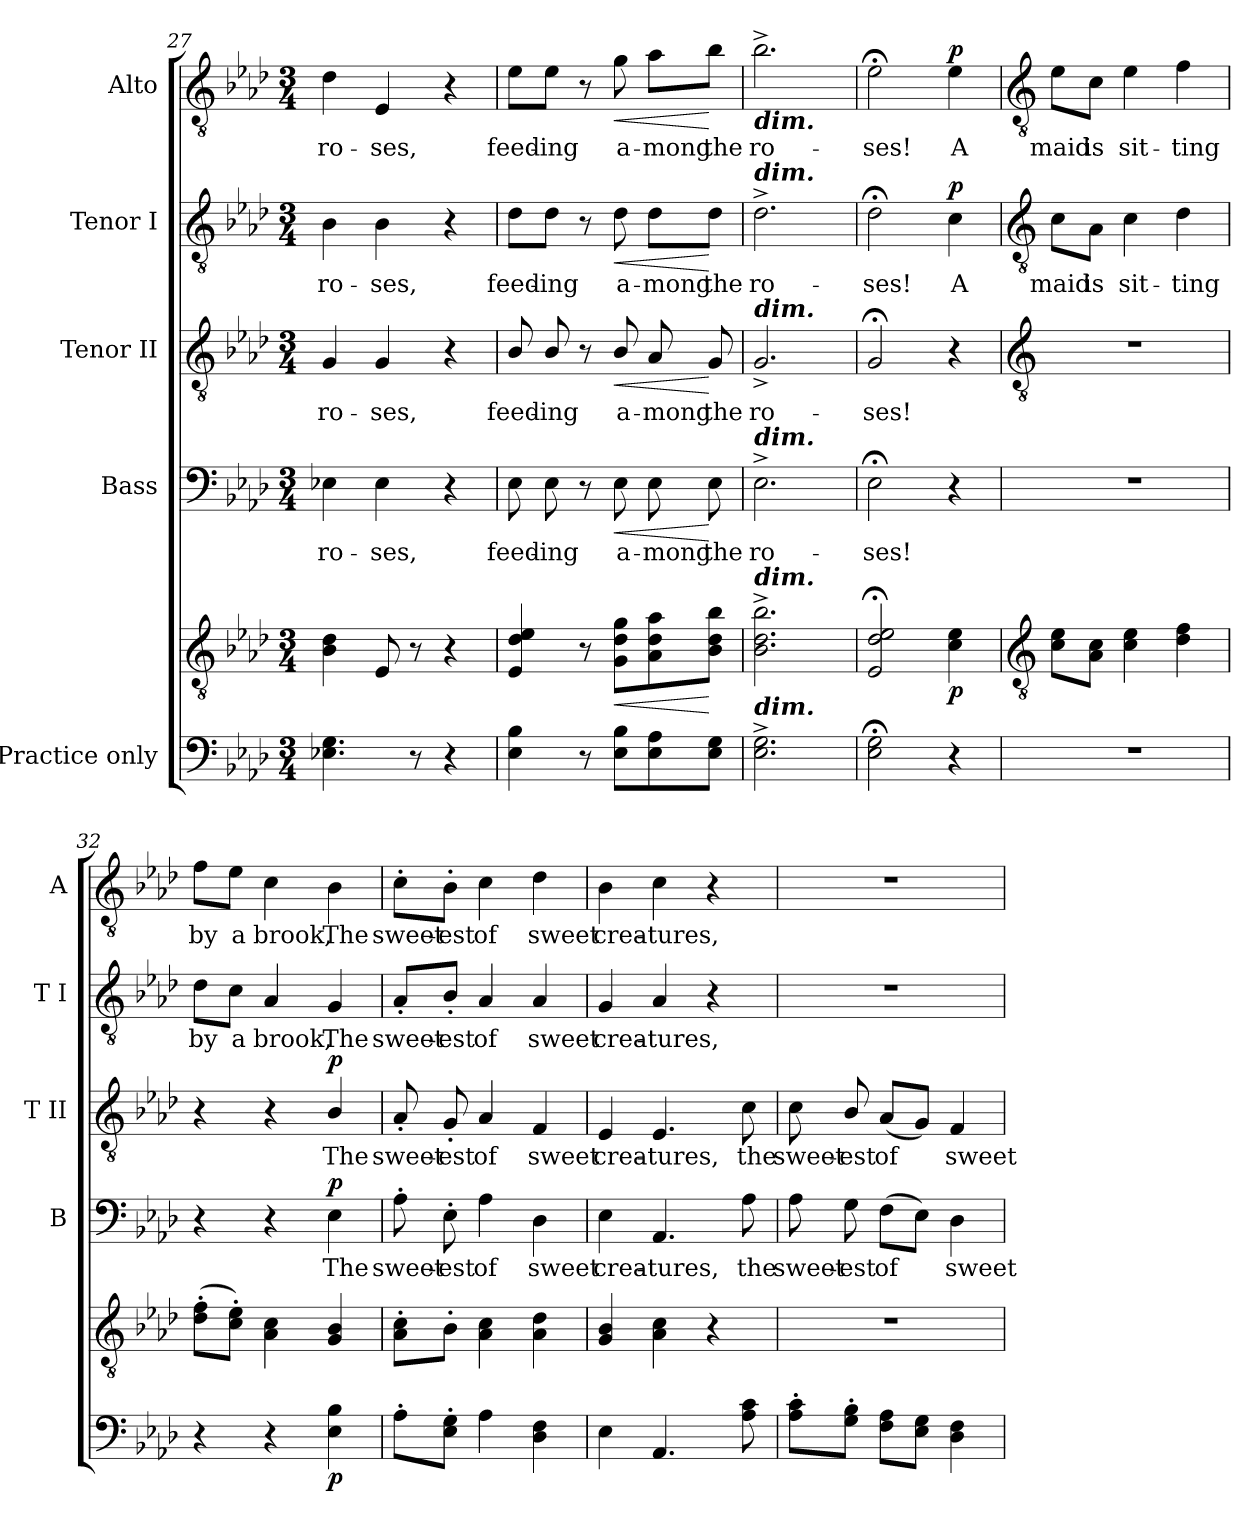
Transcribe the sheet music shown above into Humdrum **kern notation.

**kern	**kern	**dynam	**kern	**text	**dynam	**kern	**text	**dynam	**kern	**text	**dynam	**kern	**text	**dynam
*part5	*part5	*part5	*part4	*part4	*part4	*part3	*part3	*part3	*part2	*part2	*part2	*part1	*part1	*part1
*staff6	*staff5	*staff5/6	*staff4	*staff4	*staff4	*staff3	*staff3	*staff3	*staff2	*staff2	*staff2	*staff1	*staff1	*staff1
*I"Practice only	*	*	*I"Bass	*	*	*I"Tenor II	*	*	*I"Tenor I	*	*	*I"Alto	*	*
*	*	*	*I'B	*	*	*I'T II	*	*	*I'T I	*	*	*I'A	*	*
*clefF4	*clefGv2	*	*clefF4	*	*	*clefGv2	*	*	*clefGv2	*	*	*clefGv2	*	*
*k[b-e-a-d-]	*k[b-e-a-d-]	*	*k[b-e-a-d-]	*	*	*k[b-e-a-d-]	*	*	*k[b-e-a-d-]	*	*	*k[b-e-a-d-]	*	*
*A-:	*A-:	*	*A-:	*	*	*A-:	*	*	*A-:	*	*	*A-:	*	*
*M3/4	*M3/4	*	*M3/4	*	*	*M3/4	*	*	*M3/4	*	*	*M3/4	*	*
=27	=27	=27	=27	=27	=27	=27	=27	=27	=27	=27	=27	=27	=27	=27
!	!	!	!	!LO:LY:b	!	!	!LO:LY:b	!	!	!LO:LY:b	!	!	!LO:LY:b	!
4.E-X 4.G	4B- 4d-	.	4E-X	ro-	.	4G	ro-	.	4B-	ro-	.	4d-	ro-	.
!	!	!	!	!LO:LY:b	!	!	!LO:LY:b	!	!	!LO:LY:b	!	!	!LO:LY:b	!
.	8E-	.	4E-	-ses,	.	4G	-ses,	.	4B-	-ses,	.	4E-	-ses,	.
8r	8r	.	.	.	.	.	.	.	.	.	.	.	.	.
4r	4r	.	4r	.	.	4r	.	.	4r	.	.	4r	.	.
=28	=28	=28	=28	=28	=28	=28	=28	=28	=28	=28	=28	=28	=28	=28
!	!	!	!	!LO:LY:b	!	!	!LO:LY:b	!	!	!LO:LY:b	!	!	!LO:LY:b	!
4E- 4B-	4E- 4d- 4e-	.	8E-	feed-	.	8B-/	feed-	.	8d-\L	feed-	.	8e-\L	feed-	.
!	!	!	!	!LO:LY:b	!	!	!LO:LY:b	!	!	!LO:LY:b	!	!	!LO:LY:b	!
.	.	.	8E-	-ing	.	8B-/	-ing	.	8d-\J	-ing	.	8e-\J	-ing	.
8r	8r	.	8r	.	.	8r	.	.	8r	.	.	8r	.	.
!	!	!LO:HP:b	!	!LO:LY:b	!LO:HP:b	!	!LO:LY:b	!LO:HP:b	!	!LO:LY:b	!LO:HP:b	!	!LO:LY:b	!LO:HP:b
8E- 8B-L	8G 8d- 8gL	<	8E-	a-	<	8B-/	a-	<	8d-	a-	<	8g	a-	<
!	!	!	!	!LO:LY:b	!	!	!LO:LY:b	!	!	!LO:LY:b	!	!	!LO:LY:b	!
8E- 8A-	8A- 8d- 8a-	.	8E-	-mong	.	8A-	-mong	.	8d-\L	-mong	.	8a-\L	-mong	.
!	!	!	!	!LO:LY:b	!	!	!LO:LY:b	!	!	!LO:LY:b	!	!	!LO:LY:b	!
8E- 8GJ	8B- 8d- 8b-J	[	8E-	the	[	8G	the	[	8d-\J	the	[	8b-\J	the	[
=29	=29	=29	=29	=29	=29	=29	=29	=29	=29	=29	=29	=29	=29	=29
!	!	!	!	!	!	!	!	!	!	!	!	!LO:TX:b:Bi:t=dim.	!	!
!	!	!	!	!	!	!	!	!	!LO:TX:a:Bi:t=dim.	!	!	!	!	!
!	!	!	!	!	!	!LO:TX:a:Bi:t=dim.	!	!	!	!	!	!	!	!
!	!	!	!LO:TX:a:Bi:t=dim.	!	!	!	!	!	!	!	!	!	!	!
!	!LO:TX:a:Bi:t=dim.	!	!	!	!	!	!	!	!	!	!	!	!	!
!LO:TX:a:Bi:t=dim.	!	!	!	!	!	!	!	!	!	!	!	!	!	!
!	!	!	!	!LO:LY:b	!	!	!LO:LY:b	!	!	!LO:LY:b	!	!	!LO:LY:b	!
2.E-^ 2.G^	2.B-^ 2.d-^ 2.b-^	.	2.E-^	ro-	.	2.G^	ro-	.	2.d-^	ro-	.	2.b-^	ro-	.
=30	=30	=30	=30	=30	=30	=30	=30	=30	=30	=30	=30	=30	=30	=30
!	!	!	!	!LO:LY:b	!	!	!LO:LY:b	!	!	!LO:LY:b	!	!	!LO:LY:b	!
2E-; 2G;	2E-;< 2d-;< 2e-;<	.	2E-;<	-ses!	.	2G;<	-ses!	.	2d-;<	-ses!	.	2e-;<	-ses!	.
!	!	!LO:DY:b	!	!	!	!	!	!	!	!LO:LY:b	!LO:DY:b	!	!LO:LY:b	!LO:DY:b
4r	4c 4e-	p	4r	.	.	4r	.	.	4c	A	p	4e-	A	p
!!LO:LB:g=z
=31	=31	=31	=31	=31	=31	=31	=31	=31	=31	=31	=31	=31	=31	=31
*	*clefGv2	*	*	*	*	*clefGv2	*	*	*clefGv2	*	*	*clefGv2	*	*
!LO:N:vis=1	!	!	!LO:N:vis=1	!	!	!LO:N:vis=1	!	!	!	!LO:LY:b	!	!	!LO:LY:b	!
2.r	8c 8e-L	.	2.r	.	.	2.r	.	.	8c\L	maid	.	8e-\L	maid	.
!	!	!	!	!	!	!	!	!	!	!LO:LY:b	!	!	!LO:LY:b	!
.	8A- 8cJ	.	.	.	.	.	.	.	8A-\J	is	.	8c\J	is	.
!	!	!	!	!	!	!	!	!	!	!LO:LY:b	!	!	!LO:LY:b	!
.	4c 4e-	.	.	.	.	.	.	.	4c	sit-	.	4e-	sit-	.
!	!	!	!	!	!	!	!	!	!	!LO:LY:b	!	!	!LO:LY:b	!
.	4d- 4f	.	.	.	.	.	.	.	4d-	-ting	.	4f	-ting	.
=32	=32	=32	=32	=32	=32	=32	=32	=32	=32	=32	=32	=32	=32	=32
!	!	!	!	!	!	!	!	!	!	!LO:LY:b	!	!	!LO:LY:b	!
4r	(>8d-' 8f'L	.	4r	.	.	4r	.	.	8d-\L	by	.	8f\L	by	.
!	!	!	!	!	!	!	!	!	!	!LO:LY:b	!	!	!LO:LY:b	!
.	8c' 8e-'J)	.	.	.	.	.	.	.	8c\J	a	.	8e-\J	a	.
!	!	!	!	!	!	!	!	!	!	!LO:LY:b	!	!	!LO:LY:b	!
4r	4A- 4c	.	4r	.	.	4r	.	.	4A-	brook,	.	4c	brook,	.
!	!	!LO:DY:b=2	!	!LO:LY:b	!LO:DY:b	!	!LO:LY:b	!LO:DY:b	!	!LO:LY:b	!	!	!LO:LY:b	!
4E-\ 4B-\	4G 4B-	p	4E-\	The	p	4B-/	The	p	4G	The	.	4B-	The	.
=33	=33	=33	=33	=33	=33	=33	=33	=33	=33	=33	=33	=33	=33	=33
!	!	!	!	!LO:LY:b	!	!	!LO:LY:b	!	!	!LO:LY:b	!	!	!LO:LY:b	!
8A-'L	8A-' 8c'L	.	8A-'	sweet-	.	8A-'	sweet-	.	8A-'/L	sweet-	.	8c'\L	sweet-	.
!	!	!	!	!LO:LY:b	!	!	!LO:LY:b	!	!	!LO:LY:b	!	!	!LO:LY:b	!
8E-' 8G'J	8B-'J	.	8E-'	-est	.	8G'	-est	.	8B-'/J	-est	.	8B-'\J	-est	.
!	!	!	!	!LO:LY:b	!	!	!LO:LY:b	!	!	!LO:LY:b	!	!	!LO:LY:b	!
4A-	4A- 4c	.	4A-	of	.	4A-	of	.	4A-	of	.	4c	of	.
!	!	!	!	!LO:LY:b	!	!	!LO:LY:b	!	!	!LO:LY:b	!	!	!LO:LY:b	!
4D- 4F	4A- 4d-	.	4D-	sweet	.	4F	sweet	.	4A-	sweet	.	4d-	sweet	.
=34	=34	=34	=34	=34	=34	=34	=34	=34	=34	=34	=34	=34	=34	=34
!	!	!	!	!LO:LY:b	!	!	!LO:LY:b	!	!	!LO:LY:b	!	!	!LO:LY:b	!
4E-	4G 4B-	.	4E-	crea-	.	4E-	crea-	.	4G	crea-	.	4B-	crea-	.
!	!	!	!	!LO:LY:b	!	!	!LO:LY:b	!	!	!LO:LY:b	!	!	!LO:LY:b	!
4.AA-	4A- 4c	.	4.AA-	-tures,	.	4.E-	-tures,	.	4A-	-tures,	.	4c	-tures,	.
.	4r	.	.	.	.	.	.	.	4r	.	.	4r	.	.
!	!	!	!	!LO:LY:b	!	!	!LO:LY:b	!	!	!	!	!	!	!
8A- 8c	.	.	8A-	the	.	8c	the	.	.	.	.	.	.	.
=35	=35	=35	=35	=35	=35	=35	=35	=35	=35	=35	=35	=35	=35	=35
!	!LO:N:vis=1	!	!	!LO:LY:b	!	!	!LO:LY:b	!	!LO:N:vis=1	!	!	!LO:N:vis=1	!	!
8A-' 8c'L	2.r	.	8A-	sweet-	.	8c	sweet-	.	2.r	.	.	2.r	.	.
!	!	!	!	!LO:LY:b	!	!	!LO:LY:b	!	!	!	!	!	!	!
8G\' 8B-\'J	.	.	8G\	-est	.	8B-/	-est	.	.	.	.	.	.	.
!	!	!	!	!LO:LY:b	!	!	!LO:LY:b	!	!	!	!	!	!	!
8F 8A-L	.	.	(>8FL	of	.	(<8A-L	of	.	.	.	.	.	.	.
8E- 8GJ	.	.	8E-J)	.	.	8GJ)	.	.	.	.	.	.	.	.
!	!	!	!	!LO:LY:b	!	!	!LO:LY:b	!	!	!	!	!	!	!
4D- 4F	.	.	4D-	sweet	.	4F	sweet	.	.	.	.	.	.	.
=	=	=	=	=	=	=	=	=	=	=	=	=	=	=
*-	*-	*-	*-	*-	*-	*-	*-	*-	*-	*-	*-	*-	*-	*-
